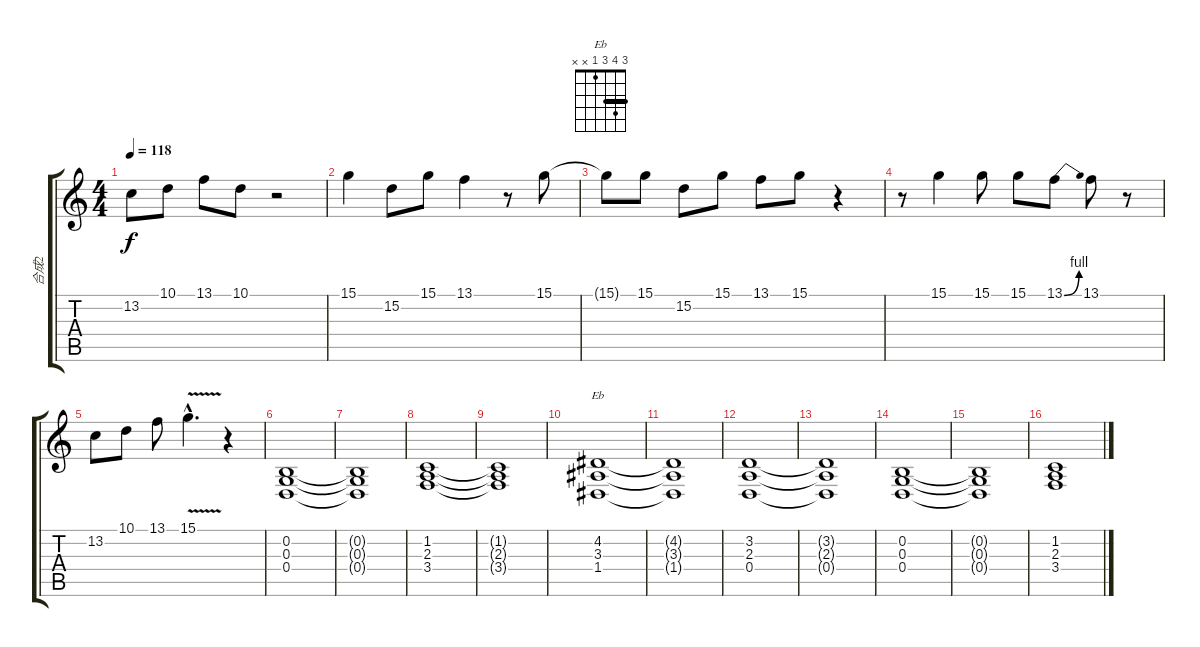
\track ("合成2" "合成2") {instrument violin}
\staff {score tabs}
\tuning (E4 B3 G3 D3 A2 E2) {hide}
\chord ("Eb" 3 4 3 1 x x) {barre 3}
\ts (4 4)
\tempo 118
\clef g2
\ks c
13.2.8{dy f} 10.1.8 13.1.8 10.1.8 r.2 |
15.1.4 15.2.8 15.1.8 13.1.4 r.8 15.1.8 |
15.1{t}.8 15.1.8 15.2.8 15.1.8 13.1.8 15.1.8 r.4 |
r.8 15.1.4 15.1.8 15.1.8 13.1{be (bend 0 0 60 4)}.8 13.1.8 r.8 |
13.2.8 10.1.8 13.1.8 15.1{v hac}.4{d} r.4 |
(0.2 0.3 0.4).1 |
(0.2{t} 0.3{t} 0.4{t}).1 |
(1.2 2.3 3.4).1 |
(1.2{t} 2.3{t} 3.4{t}).1 |
(4.2 3.3 1.4).1{ch "Eb"} |
(4.2{t} 3.3{t} 1.4{t}).1 |
(3.2 2.3 0.4).1 |
(3.2{t} 2.3{t} 0.4{t}).1 |
(0.2 0.3 0.4).1 |
(0.2{t} 0.3{t} 0.4{t}).1 |
(1.2 2.3 3.4).1
